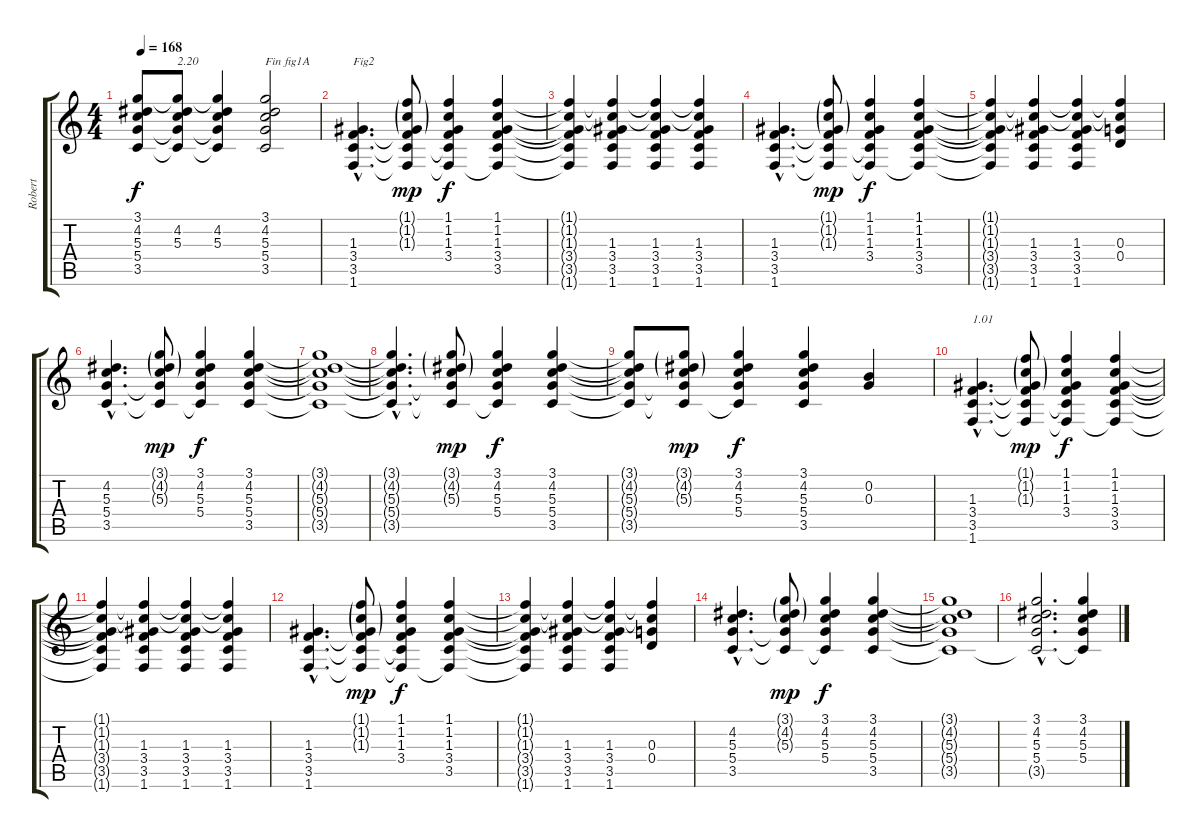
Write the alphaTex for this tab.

\track ("Robert" "Robert") {instrument acousticguitarsteel}
\staff {score tabs}
\tuning (E4 B3 G3 D3 A2 E2) {hide}
\ts (4 4)
\tempo 168
\clef g2
\ks c
(3.1{t} 4.2{t} 5.3{t} 5.4{t} 3.5{t}).8{dy f} (3.1{t} 4.2 5.3 5.4{t} 3.5{t}).8{txt "2.20"} (3.1{t} 4.2 5.3 5.4{t} 3.5{t}).4 (3.1 4.2 5.3 5.4 3.5).2{txt "Fin fig1A"} |
(1.3{hac} 3.4{hac} 3.5{hac} 1.6{hac}).4{d txt "Fig2"} (1.1{g} 1.2{g} 1.3{g} 3.4{t} 3.5{t} 1.6{t}).8{dy mp} (1.1 1.2 1.3 3.4 3.5{t} 1.6{t}).4{dy f} (1.1 1.2 1.3 3.4 3.5 1.6{t}).4 |
(1.1{t} 1.2{t} 1.3{t} 3.4{t} 3.5{t} 1.6{t}).4 (1.1{t} 1.2{t} 1.3 3.4 3.5 1.6).4 (1.1{t} 1.2{t} 1.3 3.4 3.5 1.6).4 (1.1{t} 1.2{t} 1.3 3.4 3.5 1.6).4 |
(1.3{hac} 3.4{hac} 3.5{hac} 1.6{hac}).4{d} (1.1{g} 1.2{g} 1.3{g} 3.4{t} 3.5{t} 1.6{t}).8{dy mp} (1.1 1.2 1.3 3.4 3.5{t} 1.6{t}).4{dy f} (1.1 1.2 1.3 3.4 3.5 1.6{t}).4 |
(1.1{t} 1.2{t} 1.3{t} 3.4{t} 3.5{t} 1.6{t}).4 (1.1{t} 1.2{t} 1.3 3.4 3.5 1.6).4 (1.1{t} 1.2{t} 1.3 3.4 3.5 1.6).4 (1.1{t} 1.2{t} 0.3 0.4).4 |
(4.2{hac} 5.3{hac} 5.4{hac} 3.5{hac}).4{d} (3.1{g} 4.2{g} 5.3{g} 5.4{t} 3.5{t}).8{dy mp} (3.1 4.2 5.3 5.4 3.5{t}).4{dy f} (3.1 4.2 5.3 5.4 3.5).4 |
(3.1{t} 4.2{t} 5.3{t} 5.4{t} 3.5{t}).1 |
(3.1{hac t} 4.2{hac t} 5.3{hac t} 5.4{hac t} 3.5{hac t}).4{d} (3.1{g} 4.2{g} 5.3{g} 5.4{t} 3.5{t}).8{dy mp} (3.1 4.2 5.3 5.4 3.5{t}).4{dy f} (3.1 4.2 5.3 5.4 3.5).4 |
(3.1{t} 4.2{t} 5.3{t} 5.4{t} 3.5{t}).8 (3.1{g} 4.2{g} 5.3{g} 5.4{t} 3.5{t}).8{dy mp} (3.1 4.2 5.3 5.4 3.5{t}).4{dy f} (3.1 4.2 5.3 5.4 3.5).4 (0.2 0.3).4 |
(1.3{hac} 3.4{hac} 3.5{hac} 1.6{hac}).4{d txt "1.01"} (1.1{g} 1.2{g} 1.3{g} 3.4{t} 3.5{t} 1.6{t}).8{dy mp} (1.1 1.2 1.3 3.4 3.5{t} 1.6{t}).4{dy f} (1.1 1.2 1.3 3.4 3.5 1.6{t}).4 |
(1.1{t} 1.2{t} 1.3{t} 3.4{t} 3.5{t} 1.6{t}).4 (1.1{t} 1.2{t} 1.3 3.4 3.5 1.6).4 (1.1{t} 1.2{t} 1.3 3.4 3.5 1.6).4 (1.1{t} 1.2{t} 1.3 3.4 3.5 1.6).4 |
(1.3{hac} 3.4{hac} 3.5{hac} 1.6{hac}).4{d} (1.1{g} 1.2{g} 1.3{g} 3.4{t} 3.5{t} 1.6{t}).8{dy mp} (1.1 1.2 1.3 3.4 3.5{t} 1.6{t}).4{dy f} (1.1 1.2 1.3 3.4 3.5 1.6{t}).4 |
(1.1{t} 1.2{t} 1.3{t} 3.4{t} 3.5{t} 1.6{t}).4 (1.1{t} 1.2{t} 1.3 3.4 3.5 1.6).4 (1.1{t} 1.2{t} 1.3 3.4 3.5 1.6).4 (1.1{t} 1.2{t} 0.3 0.4).4 |
(4.2{hac} 5.3{hac} 5.4{hac} 3.5{hac}).4{d} (3.1{g} 4.2{g} 5.3{g} 5.4{t} 3.5{t}).8{dy mp} (3.1 4.2 5.3 5.4 3.5{t}).4{dy f} (3.1 4.2 5.3 5.4 3.5).4 |
(3.1{t} 4.2{t} 5.3{t} 5.4{t} 3.5{t}).1 |
(3.1{hac} 4.2{hac} 5.3{hac} 5.4{hac} 3.5{hac t}).2{d} (3.1 4.2 5.3 5.4 3.5{t}).4
